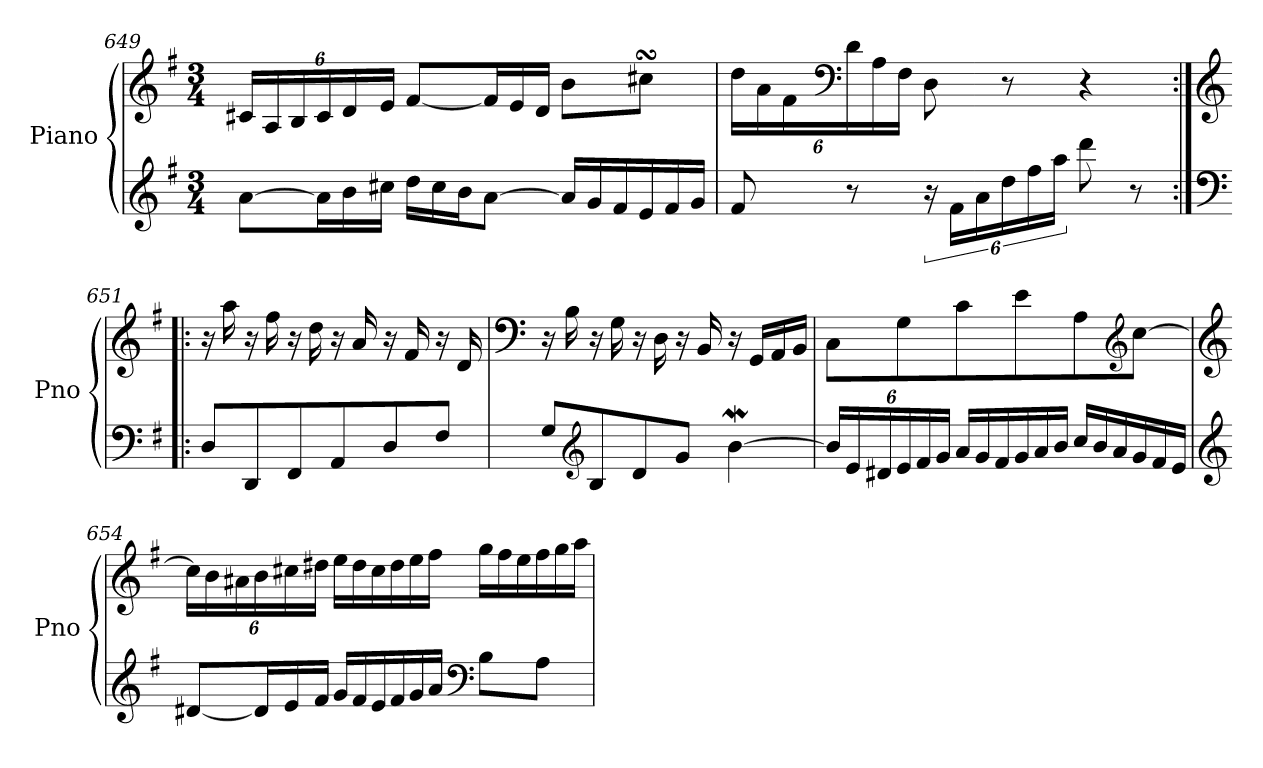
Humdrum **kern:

**kern	**kern
*part1	*part1
*staff2	*staff1
*I"Piano	*
*I'Pno	*
*clefG2	*clefG2
*k[f#]	*k[f#]
*M3/4	*M3/4
*	*Xbrackettup
=649	=649
[8a\L	24c#X/LL
.	24A/
.	24B/
*Xtuplet	*
24a\L]	24c#/
24b\	24d/
24cc#X\JJ	24e/JJ
24dd\LL	[8f#/L
24cc#\	.
24b\J	.
*	*Xtuplet
[8a\J	24f#/L]
.	24e/
.	24d/JJ
24a/LL]	8b\L
24g/	.
24f#/	.
24e/	8cc#XsSsS\J
24f#/	.
24g/JJ	.
=650	=650
*	*tuplet
8f#/	24dd\LL
.	24a\
.	24f#\
*	*clefF4
8r	24d\
.	24A\
.	24F#\JJ
*tuplet	*
24r	8D\
24f#\LL	.
24a\	.
*Xbrackettup	*
24dd\	8r
24ff#\	.
24aa\JJ	.
8ddd\	4r
8r	.
!!LO:PB:g=z
=651:|!|:	=651:|!|:
*clefF4	*clefG2
8D/L	16r
.	16aa\
8DD/	16r
.	16ff#\
8FF#/	16r
.	16dd\
8AA/	16r
.	16a/
8D/	16r
.	16f#/
8F#/J	16r
.	16d/
=652	=652
*	*clefF4
8G/L	16r
.	16B\
*clefG2	*
8B/	16r
.	16G\
8d/	16r
.	16D\
8g/J	16r
.	16BB/
[4bW\	16r
.	16GG/LL
.	16AA/
.	16BB/JJ
=653	=653
24b/LL]	8C\L
24e/	.
24d#X/	.
*Xtuplet	*
24e/	8G\
24f#/	.
24g/JJ	.
24a/LL	8c\
24g/	.
24f#/	.
24g/	8e\
24a/	.
24b/JJ	.
24cc/LL	8A\
24b/	.
24a/	.
*	*clefG2
24g/	[8cc\J
24f#/	.
24e/JJ	.
!!LO:LB:g=z
=654	=654
*clefG2	*clefG2
[8d#X/L	24cc\LL]
.	24b\
.	24a#X\
*	*Xtuplet
24d#/L]	24b\
24e/	24cc#X\
24f#/JJ	24dd#X\JJ
24g/LL	24ee\LL
24f#/	24dd#\
24e/	24cc#\
24f#/	24dd#\
24g/	24ee\
24a/JJ	24ff#\JJ
*clefF4	*
8B\L	24gg\LL
.	24ff#\
.	24ee\
8A\J	24ff#\
.	24gg\
.	24aa\JJ
=	=
*-	*-
